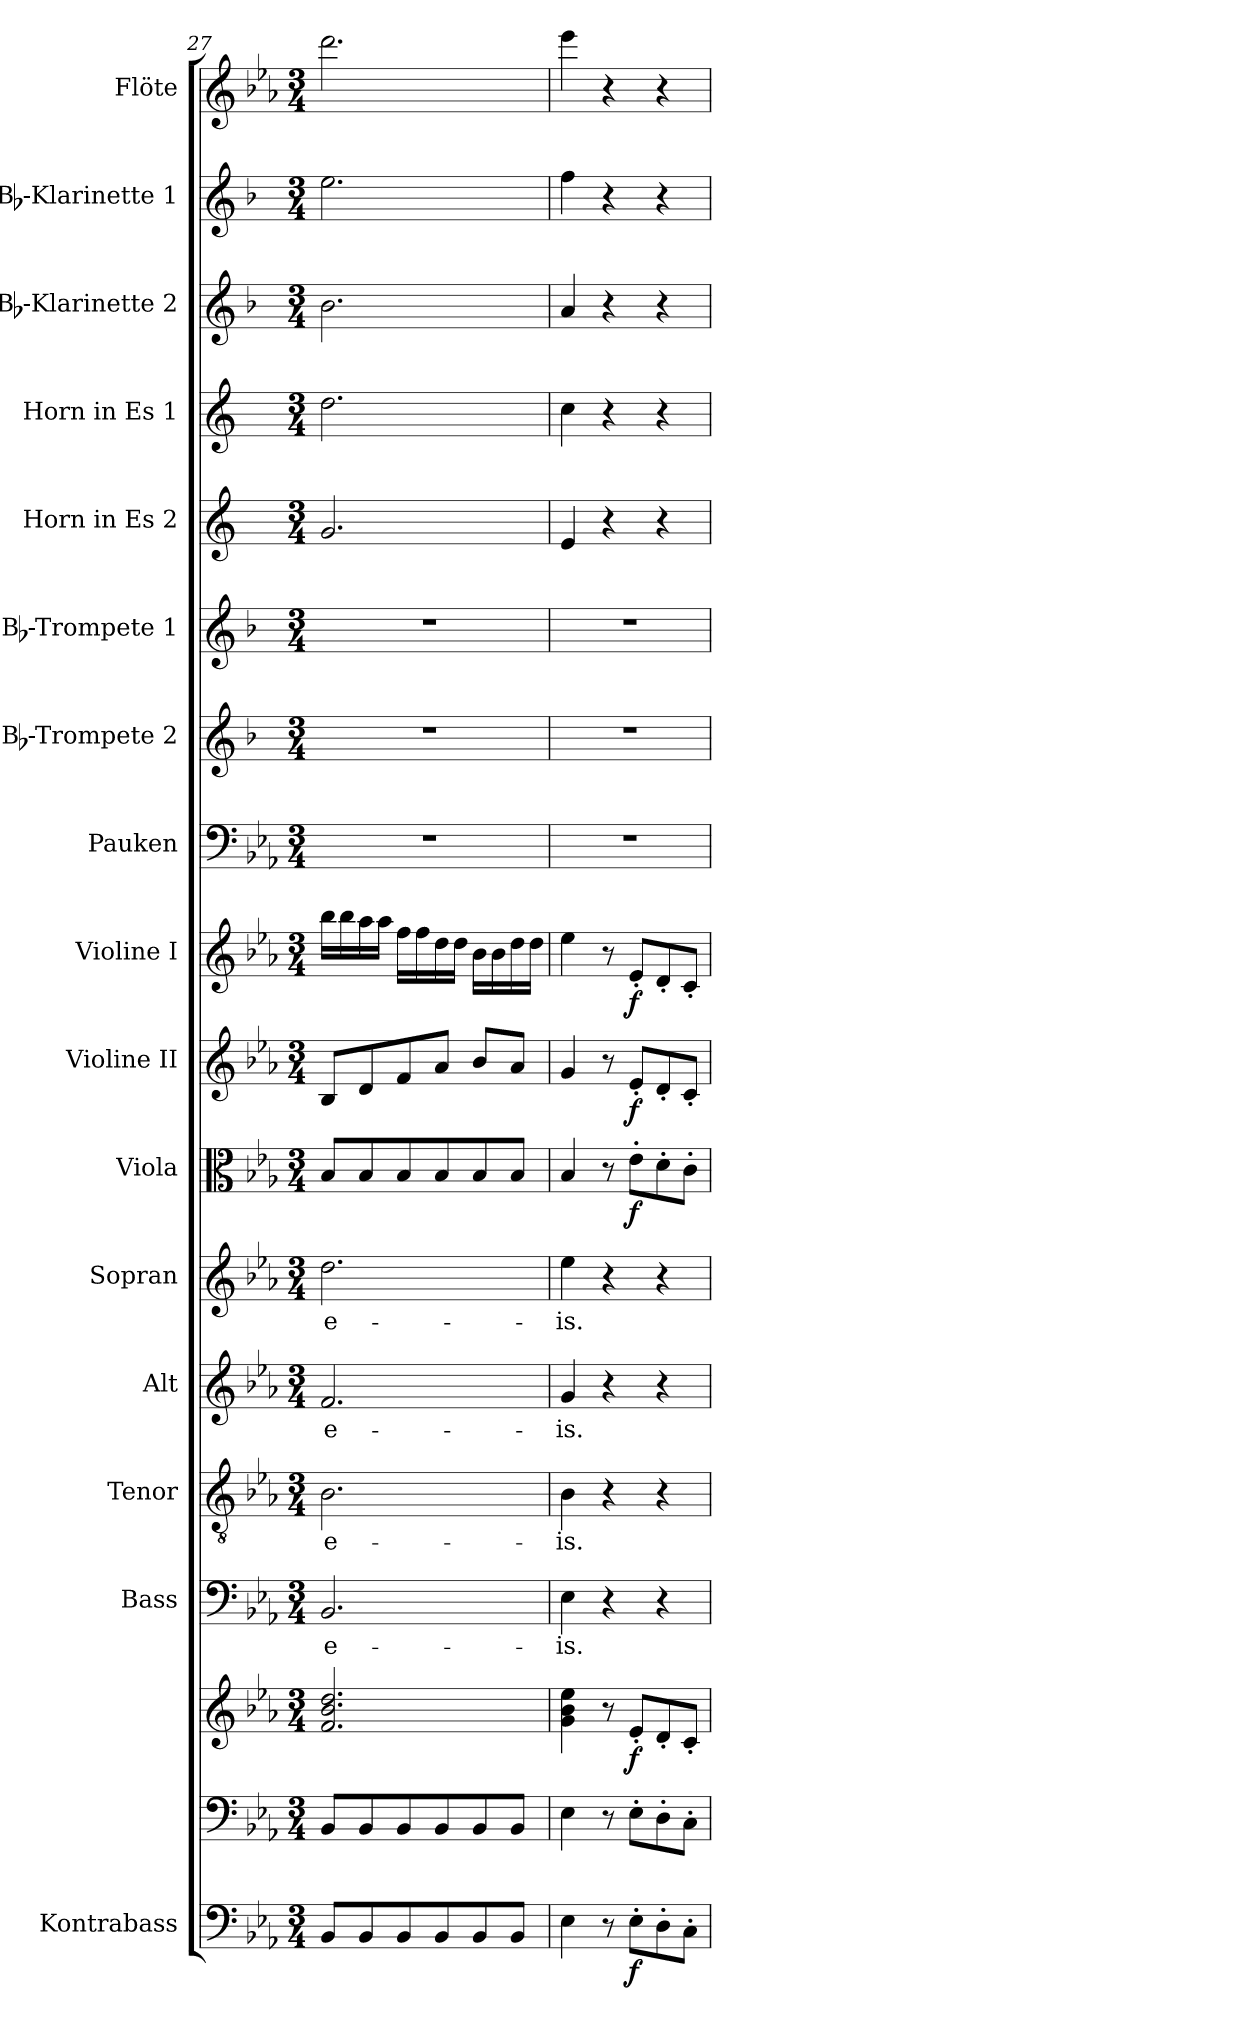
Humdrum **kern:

**kern	**dynam	**kern	**kern	**dynam	**kern	**text	**kern	**text	**kern	**text	**kern	**text	**kern	**dynam	**kern	**dynam	**kern	**dynam	**kern	**kern	**kern	**kern	**kern	**kern	**kern	**kern
*part17	*part17	*part16	*part16	*part16	*part15	*part15	*part14	*part14	*part13	*part13	*part12	*part12	*part11	*part11	*part10	*part10	*part9	*part9	*part8	*part7	*part6	*part5	*part4	*part3	*part2	*part1
*staff18	*staff18	*staff17	*staff16	*staff16/17	*staff15	*staff15	*staff14	*staff14	*staff13	*staff13	*staff12	*staff12	*staff11	*staff11	*staff10	*staff10	*staff9	*staff9	*staff8	*staff7	*staff6	*staff5	*staff4	*staff3	*staff2	*staff1
*I"Kontrabass	*	*	*	*	*I"Bass	*	*I"Tenor	*	*I"Alt	*	*I"Sopran	*	*I"Viola	*	*I"Violine II	*	*I"Violine I	*	*I"Pauken	*I"Bb-Trompete 2	*I"Bb-Trompete 1	*I"Horn in Es 2	*I"Horn in Es 1	*I"Bb-Klarinette 2	*I"Bb-Klarinette 1	*I"Flöte
*I'Kb.	*	*	*	*	*I'B.	*	*I'T.	*	*I'A.	*	*I'S.	*	*I'Vla.	*	*I'Vl. II	*	*I'Vl. I	*	*I'Pk.	*I'Bb Trp. 2	*I'Bb Trp. 1	*	*	*I'Bb Kl. 2	*I'Bb Kl. 1	*I'Fl.
*clefF4	*	*clefF4	*clefG2	*	*clefF4	*	*clefGv2	*	*clefG2	*	*clefG2	*	*clefC3	*	*clefG2	*	*clefG2	*	*clefF4	*clefG2	*clefG2	*clefG2	*clefG2	*clefG2	*clefG2	*clefG2
*ITrd7c12	*	*	*	*	*	*	*	*	*	*	*	*	*	*	*	*	*	*	*	*ITrd1c2	*ITrd1c2	*ITrd5c9	*ITrd5c9	*ITrd1c2	*ITrd1c2	*
*k[b-e-a-]	*	*k[b-e-a-]	*k[b-e-a-]	*	*k[b-e-a-]	*	*k[b-e-a-]	*	*k[b-e-a-]	*	*k[b-e-a-]	*	*k[b-e-a-]	*	*k[b-e-a-]	*	*k[b-e-a-]	*	*k[b-e-a-]	*k[b-e-a-]	*k[b-e-a-]	*k[b-e-a-]	*k[b-e-a-]	*k[b-e-a-]	*k[b-e-a-]	*k[b-e-a-]
*E-:	*	*E-:	*E-:	*	*E-:	*	*E-:	*	*E-:	*	*E-:	*	*E-:	*	*E-:	*	*E-:	*	*E-:	*E-:	*E-:	*E-:	*E-:	*E-:	*E-:	*E-:
*M3/4	*	*M3/4	*M3/4	*	*M3/4	*	*M3/4	*	*M3/4	*	*M3/4	*	*M3/4	*	*M3/4	*	*M3/4	*	*M3/4	*M3/4	*M3/4	*M3/4	*M3/4	*M3/4	*M3/4	*M3/4
=27	=27	=27	=27	=27	=27	=27	=27	=27	=27	=27	=27	=27	=27	=27	=27	=27	=27	=27	=27	=27	=27	=27	=27	=27	=27	=27
!	!	!	!	!	!	!LO:LY:b	!	!LO:LY:b	!	!LO:LY:b	!	!LO:LY:b	!	!	!	!	!	!	!	!	!	!	!	!	!	!
8BBB-/L	.	8BB-/L	2.f/ 2.b-/ 2.dd/	.	2.BB-/	e-	2.B-\	e-	2.f/	e-	2.dd\	e-	8B-/L	.	8B-/L	.	16bb-\LL	.	2.r	2.r	2.r	2.B-/	2.f\	2.a-\	2.dd\	2.ddd\
.	.	.	.	.	.	.	.	.	.	.	.	.	.	.	.	.	16bb-\	.	.	.	.	.	.	.	.	.
8BBB-/	.	8BB-/	.	.	.	.	.	.	.	.	.	.	8B-/	.	8d/	.	16aa-\	.	.	.	.	.	.	.	.	.
.	.	.	.	.	.	.	.	.	.	.	.	.	.	.	.	.	16aa-\JJ	.	.	.	.	.	.	.	.	.
8BBB-/	.	8BB-/	.	.	.	.	.	.	.	.	.	.	8B-/	.	8f/	.	16ff\LL	.	.	.	.	.	.	.	.	.
.	.	.	.	.	.	.	.	.	.	.	.	.	.	.	.	.	16ff\	.	.	.	.	.	.	.	.	.
8BBB-/	.	8BB-/	.	.	.	.	.	.	.	.	.	.	8B-/	.	8a-/J	.	16dd\	.	.	.	.	.	.	.	.	.
.	.	.	.	.	.	.	.	.	.	.	.	.	.	.	.	.	16dd\JJ	.	.	.	.	.	.	.	.	.
8BBB-/	.	8BB-/	.	.	.	.	.	.	.	.	.	.	8B-/	.	8b-/L	.	16b-\LL	.	.	.	.	.	.	.	.	.
.	.	.	.	.	.	.	.	.	.	.	.	.	.	.	.	.	16b-\	.	.	.	.	.	.	.	.	.
8BBB-/J	.	8BB-/J	.	.	.	.	.	.	.	.	.	.	8B-/J	.	8a-/J	.	16dd\	.	.	.	.	.	.	.	.	.
.	.	.	.	.	.	.	.	.	.	.	.	.	.	.	.	.	16dd\JJ	.	.	.	.	.	.	.	.	.
=28	=28	=28	=28	=28	=28	=28	=28	=28	=28	=28	=28	=28	=28	=28	=28	=28	=28	=28	=28	=28	=28	=28	=28	=28	=28	=28
!	!	!	!	!	!	!LO:LY:b	!	!LO:LY:b	!	!LO:LY:b	!	!LO:LY:b	!	!	!	!	!	!	!	!	!	!	!	!	!	!
4EE-\	.	4E-\	4g\ 4b-\ 4ee-\	.	4E-\	-is.	4B-\	-is.	4g/	-is.	4ee-\	-is.	4B-/	.	4g/	.	4ee-\	.	2.r	2.r	2.r	4G/	4e-\	4g/	4ee-\	4eee-\
8r	.	8r	8r	.	4r	.	4r	.	4r	.	4r	.	8r	.	8r	.	8r	.	.	.	.	4r	4r	4r	4r	4r
!	!LO:DY:b	!	!	!LO:DY:b	!	!	!	!	!	!	!	!	!	!LO:DY:b	!	!LO:DY:b	!	!LO:DY:b	!	!	!	!	!	!	!	!
8EE-'>\L	f	8E-'>\L	8e-'</L	f	.	.	.	.	.	.	.	.	8e-'>\L	f	8e-'</L	f	8e-'</L	f	.	.	.	.	.	.	.	.
8DD'>\	.	8D'>\	8d'</	.	4r	.	4r	.	4r	.	4r	.	8d'>\	.	8d'</	.	8d'</	.	.	.	.	4r	4r	4r	4r	4r
8CC'>\J	.	8C'>\J	8c'</J	.	.	.	.	.	.	.	.	.	8c'>\J	.	8c'</J	.	8c'</J	.	.	.	.	.	.	.	.	.
=	=	=	=	=	=	=	=	=	=	=	=	=	=	=	=	=	=	=	=	=	=	=	=	=	=	=
*-	*-	*-	*-	*-	*-	*-	*-	*-	*-	*-	*-	*-	*-	*-	*-	*-	*-	*-	*-	*-	*-	*-	*-	*-	*-	*-
